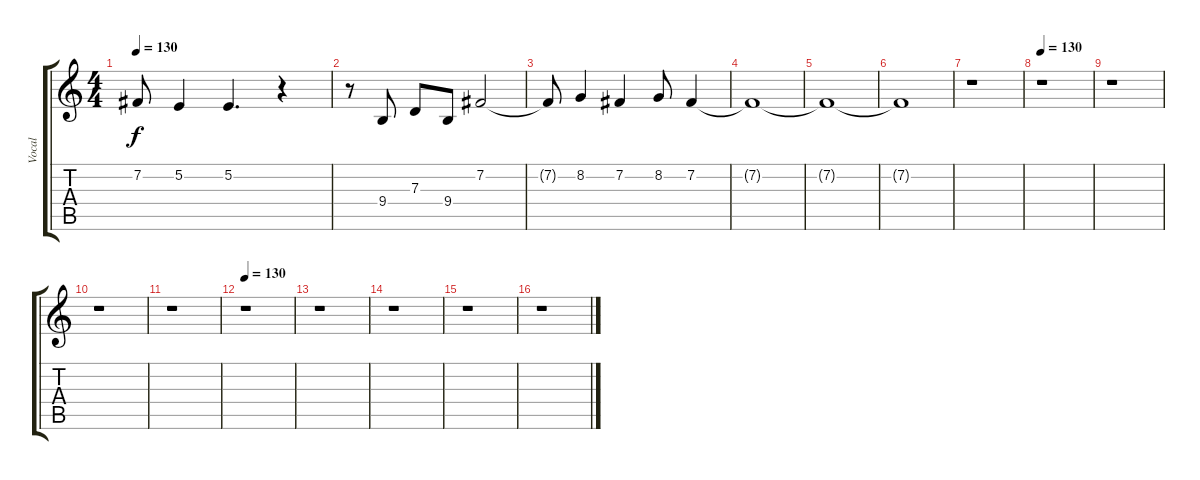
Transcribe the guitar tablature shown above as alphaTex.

\track ("Vocal" "Vocal") {instrument flute}
\staff {score tabs}
\tuning (E4 B3 G3 D3 A2 E2) {hide}
\ts (4 4)
\tempo 130
\clef g2
\ks c
7.2{t}.8{dy f} 5.2.4 5.2.4{d} r.4 |
r.8 9.4.8 7.3.8 9.4.8 7.2.2 |
7.2{t}.8 8.2.4 7.2.4 8.2.8 7.2.4 |
7.2{t}.1 |
7.2{t}.1 |
7.2{t}.1 |
r.1 |
\tempo 130
r.1 |
r.1 |
r.1 |
r.1 |
\tempo 130
r.1 |
r.1 |
r.1 |
r.1 |
r.1
